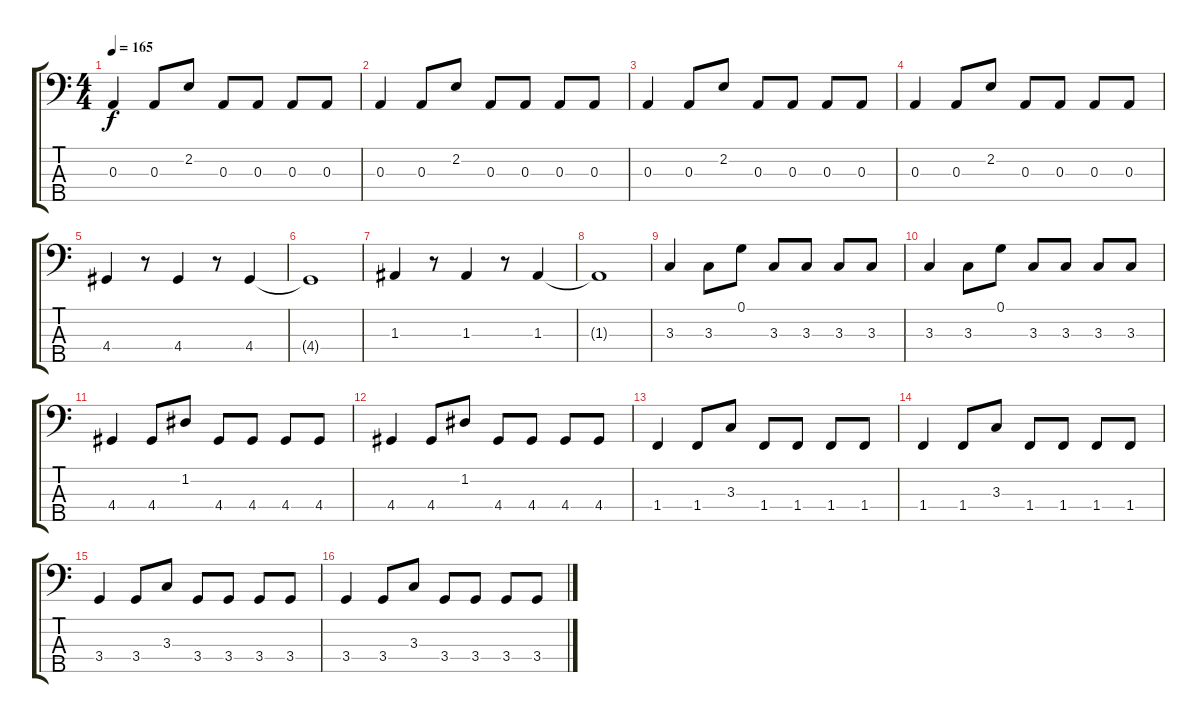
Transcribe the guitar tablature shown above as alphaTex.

\track "" {instrument electricbassfinger}
\staff {score tabs}
\tuning (G2 D2 A1 E1 B0) {hide}
\ts (4 4)
\tempo 165
\clef f4
\ks c
0.3.4{dy f} 0.3.8 2.2.8 0.3.8 0.3.8 0.3.8 0.3.8 |
0.3.4 0.3.8 2.2.8 0.3.8 0.3.8 0.3.8 0.3.8 |
0.3.4 0.3.8 2.2.8 0.3.8 0.3.8 0.3.8 0.3.8 |
0.3.4 0.3.8 2.2.8 0.3.8 0.3.8 0.3.8 0.3.8 |
4.4.4 r.8 4.4.4 r.8 4.4.4 |
4.4{t}.1 |
1.3.4 r.8 1.3.4 r.8 1.3.4 |
1.3{t}.1 |
3.3.4 3.3.8 0.1.8 3.3.8 3.3.8 3.3.8 3.3.8 |
3.3.4 3.3.8 0.1.8 3.3.8 3.3.8 3.3.8 3.3.8 |
4.4.4 4.4.8 1.2.8 4.4.8 4.4.8 4.4.8 4.4.8 |
4.4.4 4.4.8 1.2.8 4.4.8 4.4.8 4.4.8 4.4.8 |
1.4.4 1.4.8 3.3.8 1.4.8 1.4.8 1.4.8 1.4.8 |
1.4.4 1.4.8 3.3.8 1.4.8 1.4.8 1.4.8 1.4.8 |
3.4.4 3.4.8 3.3.8 3.4.8 3.4.8 3.4.8 3.4.8 |
3.4.4 3.4.8 3.3.8 3.4.8 3.4.8 3.4.8 3.4.8
